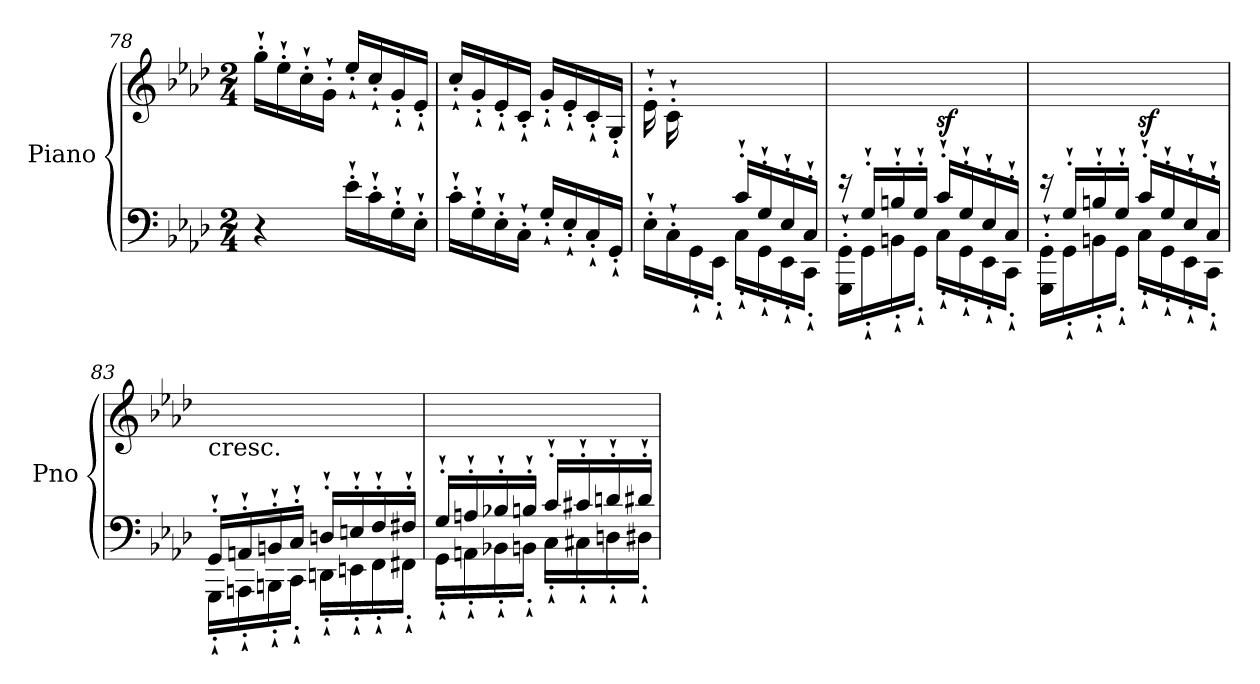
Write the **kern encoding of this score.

**kern	**kern	**dynam
*part1	*part1	*part1
*staff2	*staff1	*staff1/2
*I"Piano	*	*
*I'Pno	*	*
*clefF4	*clefG2	*
*k[b-e-a-d-]	*k[b-e-a-d-]	*
*A-:	*A-:	*
*M2/4	*M2/4	*
=78	=78	=78
4r	16gg`'\LL	.
.	16ee-`'\	.
.	16cc`'\	.
.	16g`'\JJ	.
16e-`'\LL	16ee-`'/LL	.
16c`'\	16cc`'/	.
16G`'\	16g`'/	.
16E-`'\JJ	16e-`'/JJ	.
=79	=79	=79
16c`'\LL	16cc`'/LL	.
16G`'\	16g`'/	.
16E-`'\	16e-`'/	.
16C`'\JJ	16c`'/JJ	.
16G`'/LL	16g`'/LL	.
16E-`'/	16e-`'/	.
16C`'/	16c`'/	.
16GG`'/JJ	16G`'/JJ	.
=80	=80	=80
*^	*	*
8ryy	16E-`'\LL	16e-`'\LL	.
.	16C`'\	16c`'\	.
16G`'/	16GG`'\	4.ryy	.
16E-`'/JJ	16EE-`'\JJ	.	.
16c`'/LL	16C`'\LL	.	.
16G`'/	16GG`'\	.	.
16E-`'/	16EE-`'\	.	.
16C`'/JJ	16CC`'\JJ	.	.
!!LO:PB:g=z
=81	=81	=81	=81
16ryy	16GGG\`' 16GG\`'LL	16rEE	.
16G`'/LL	16GG`'\	8.ryy	.
16Bn`'/	16BBn`'\	.	.
16G`'/JJ	16GG`'\JJ	.	.
!	!	!	!LO:DY:b
16c`'/LL	16C`'\LL	4ryy	sf
16G`'/	16GG`'\	.	.
16E-`'/	16EE-`'\	.	.
16C`'/JJ	16CC`'\JJ	.	.
=82	=82	=82	=82
16ryy	16GGG\`' 16GG\`'LL	16rEE	.
16G`'/LL	16GG`'\	8.ryy	.
16Bn`'/	16BBn`'\	.	.
16G`'/JJ	16GG`'\JJ	.	.
!	!	!	!LO:DY:b
16c`'/LL	16C`'\LL	4ryy	sf
16G`'/	16GG`'\	.	.
16E-`'/	16EE-`'\	.	.
16C`'/JJ	16CC`'\JJ	.	.
=83	=83	=83	=83
!	!	!LO:TX:b:t=cresc.	!
16GG`'/LL	16GGG`'\LL	2ryy	.
16AAn`'/	16AAAn`'\	.	.
16BBn`'/	16BBBn`'\	.	.
16C`'/JJ	16CC`'\JJ	.	.
16Dn`'/LL	16DDn`'\LL	.	.
16En`'/	16EEn`'\	.	.
16F`'/	16FF`'\	.	.
16F#X`'/JJ	16FF#X`'\JJ	.	.
=84	=84	=84	=84
16G`'/LL	16GG`'\LL	2ryy	.
16An`'/	16AAn`'\	.	.
16B-X`'/	16BB-X`'\	.	.
16Bn`'/JJ	16BBn`'\JJ	.	.
16c`'/LL	16C`'\LL	.	.
16c#X`'/	16C#X`'\	.	.
16dn`'/	16Dn`'\	.	.
16d#X`'/JJ	16D#X`'\JJ	.	.
*v	*v	*	*
=	=	=
*-	*-	*-
